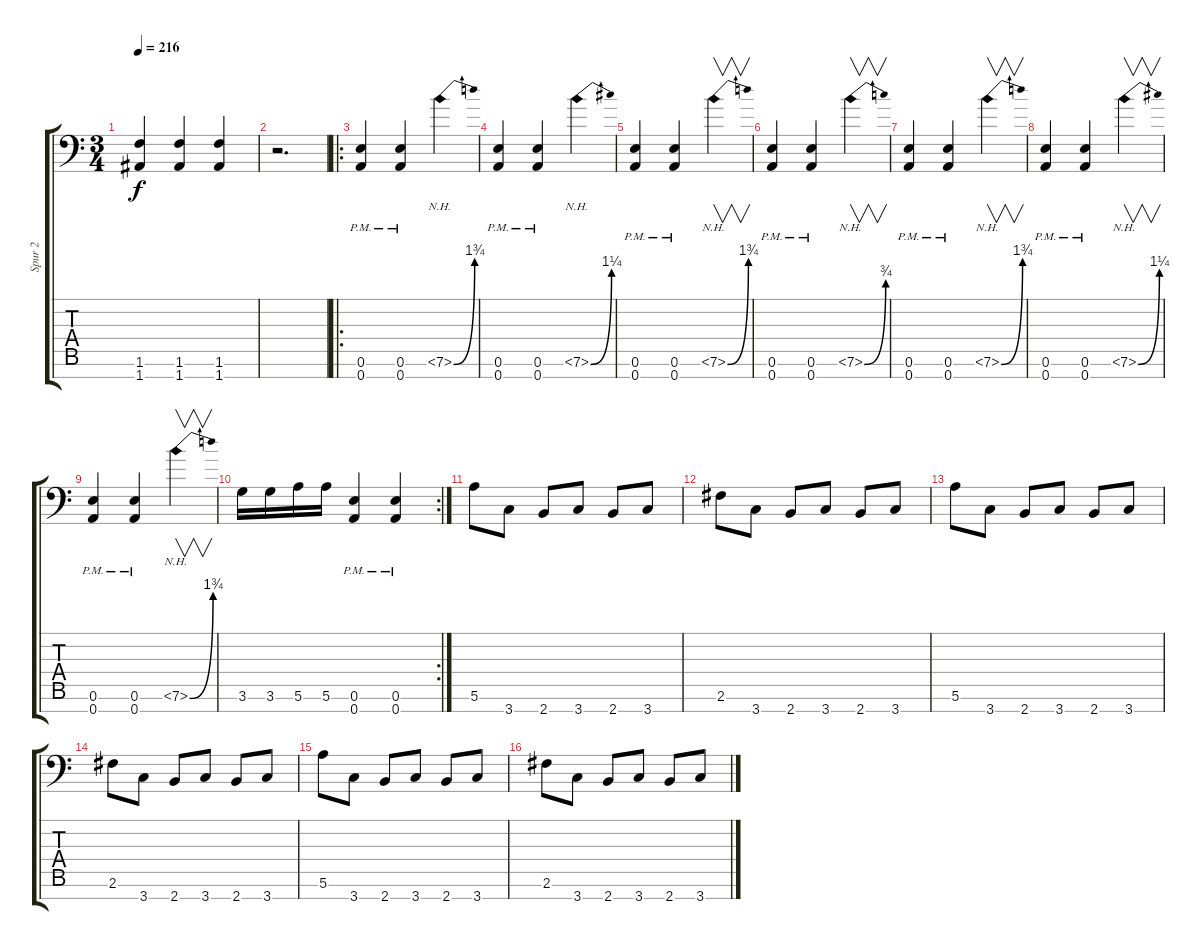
\track ("Spur 2" "Spur 2") {instrument distortionguitar}
\staff {score tabs}
\tuning (E4 B3 G3 D3 A2 E2 A1) {hide}
\ts (3 4)
\tempo 216
\clef f4
\ks c
(1.6 1.7).4{dy f} (1.6 1.7).4 (1.6 1.7).4 |
r.2{d} |
\ro
(0.6{pm} 0.7{pm}).4 (0.6{pm} 0.7{pm}).4 7.6{be (bend 0 0 60 7) nh}.4 |
(0.6{pm} 0.7{pm}).4 (0.6{pm} 0.7{pm}).4 7.6{be (bend 0 0 60 5) nh}.4 |
(0.6{pm} 0.7{pm}).4 (0.6{pm} 0.7{pm}).4 7.6{be (bend 0 0 60 7) nh}.4{v} |
(0.6{pm} 0.7{pm}).4 (0.6{pm} 0.7{pm}).4 7.6{be (bend 0 0 60 3) nh}.4{v} |
(0.6{pm} 0.7{pm}).4 (0.6{pm} 0.7{pm}).4 7.6{be (bend 0 0 60 7) nh}.4{v} |
(0.6{pm} 0.7{pm}).4 (0.6{pm} 0.7{pm}).4 7.6{be (bend 0 0 60 5) nh}.4{v} |
(0.6{pm} 0.7{pm}).4 (0.6{pm} 0.7{pm}).4 7.6{be (bend 0 0 60 7) nh}.4{v} |
\rc 2
3.6.16 3.6.16 5.6.16 5.6.16 (0.6{pm} 0.7{pm}).4 (0.6{pm} 0.7{pm}).4 |
5.6.8 3.7.8 2.7.8 3.7.8 2.7.8 3.7.8 |
2.6.8 3.7.8 2.7.8 3.7.8 2.7.8 3.7.8 |
5.6.8 3.7.8 2.7.8 3.7.8 2.7.8 3.7.8 |
2.6.8 3.7.8 2.7.8 3.7.8 2.7.8 3.7.8 |
5.6.8 3.7.8 2.7.8 3.7.8 2.7.8 3.7.8 |
2.6.8 3.7.8 2.7.8 3.7.8 2.7.8 3.7.8
